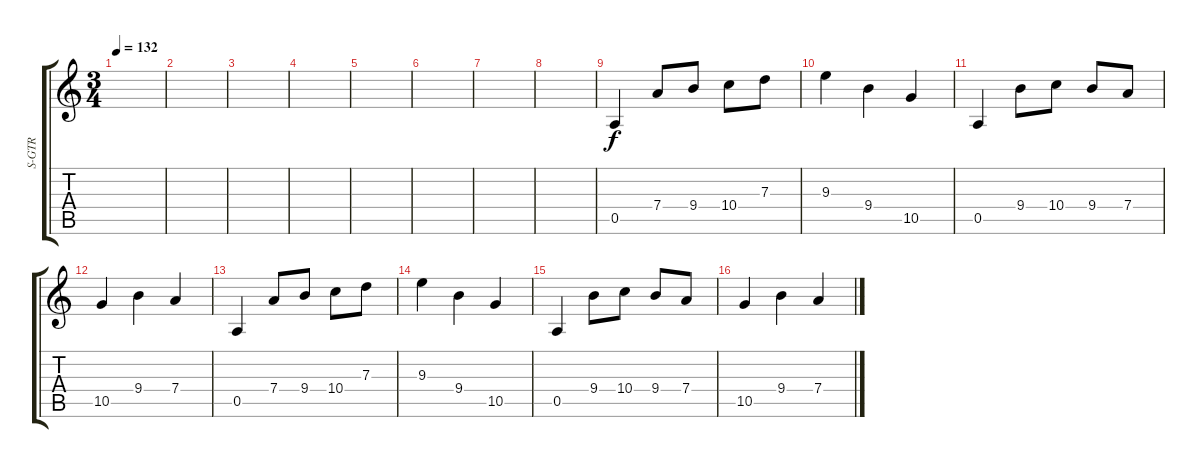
\track ("S-GTR" "S-GTR") {instrument overdrivenguitar}
\staff {score tabs}
\tuning (E4 B3 G3 D3 A2 E2) {hide}
\ts (3 4)
\tempo 132
\clef g2
\ks c
|
|
|
|
|
|
|
|
0.5.4 7.4.8 9.4.8 10.4.8 7.3.8 |
9.3.4 9.4.4 10.5.4 |
0.5.4 9.4.8 10.4.8 9.4.8 7.4.8 |
10.5.4 9.4.4 7.4.4 |
0.5.4 7.4.8 9.4.8 10.4.8 7.3.8 |
9.3.4 9.4.4 10.5.4 |
0.5.4 9.4.8 10.4.8 9.4.8 7.4.8 |
10.5.4 9.4.4 7.4.4
